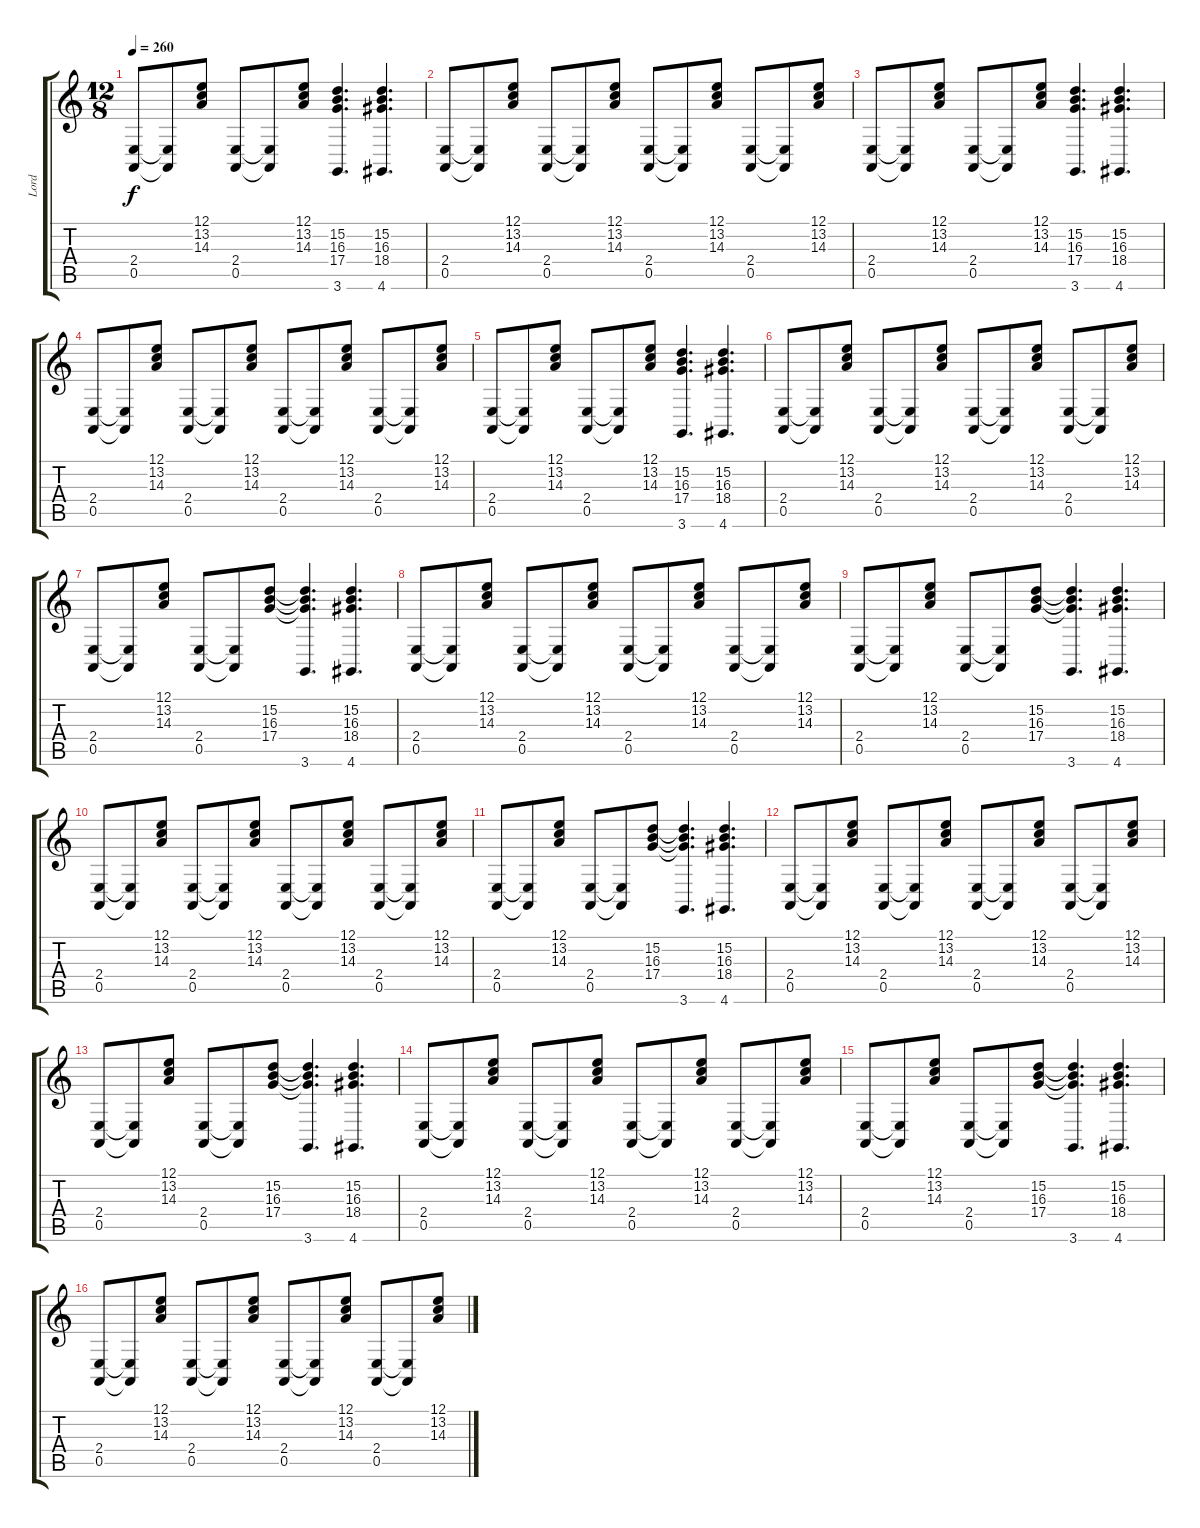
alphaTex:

\track ("Lord" "Lord") {instrument marimba}
\staff {score tabs}
\tuning (E4 B3 G3 D3 A2 E2) {hide}
\ts (12 8)
\tempo 260
\clef g2
\ks c
(2.4 0.5).8{dy f} (2.4{t} 0.5{t}).8 (12.1 13.2 14.3).8 (2.4 0.5).8 (2.4{t} 0.5{t}).8 (12.1 13.2 14.3).8 (15.2 16.3 17.4 3.6).4{d} (15.2 16.3 18.4 4.6).4{d} |
(2.4 0.5).8 (2.4{t} 0.5{t}).8 (12.1 13.2 14.3).8 (2.4 0.5).8 (2.4{t} 0.5{t}).8 (12.1 13.2 14.3).8 (2.4 0.5).8 (2.4{t} 0.5{t}).8 (12.1 13.2 14.3).8 (2.4 0.5).8 (2.4{t} 0.5{t}).8 (12.1 13.2 14.3).8 |
(2.4 0.5).8 (2.4{t} 0.5{t}).8 (12.1 13.2 14.3).8 (2.4 0.5).8 (2.4{t} 0.5{t}).8 (12.1 13.2 14.3).8 (15.2 16.3 17.4 3.6).4{d} (15.2 16.3 18.4 4.6).4{d} |
(2.4 0.5).8 (2.4{t} 0.5{t}).8 (12.1 13.2 14.3).8 (2.4 0.5).8 (2.4{t} 0.5{t}).8 (12.1 13.2 14.3).8 (2.4 0.5).8 (2.4{t} 0.5{t}).8 (12.1 13.2 14.3).8 (2.4 0.5).8 (2.4{t} 0.5{t}).8 (12.1 13.2 14.3).8 |
(2.4 0.5).8 (2.4{t} 0.5{t}).8 (12.1 13.2 14.3).8 (2.4 0.5).8 (2.4{t} 0.5{t}).8 (12.1 13.2 14.3).8 (15.2 16.3 17.4 3.6).4{d} (15.2 16.3 18.4 4.6).4{d} |
(2.4 0.5).8 (2.4{t} 0.5{t}).8 (12.1 13.2 14.3).8 (2.4 0.5).8 (2.4{t} 0.5{t}).8 (12.1 13.2 14.3).8 (2.4 0.5).8 (2.4{t} 0.5{t}).8 (12.1 13.2 14.3).8 (2.4 0.5).8 (2.4{t} 0.5{t}).8 (12.1 13.2 14.3).8 |
(2.4 0.5).8 (2.4{t} 0.5{t}).8 (12.1 13.2 14.3).8 (2.4 0.5).8 (2.4{t} 0.5{t}).8 (15.2 16.3 17.4).8 (15.2{t} 16.3{t} 17.4{t} 3.6).4{d} (15.2 16.3 18.4 4.6).4{d} |
(2.4 0.5).8 (2.4{t} 0.5{t}).8 (12.1 13.2 14.3).8 (2.4 0.5).8 (2.4{t} 0.5{t}).8 (12.1 13.2 14.3).8 (2.4 0.5).8 (2.4{t} 0.5{t}).8 (12.1 13.2 14.3).8 (2.4 0.5).8 (2.4{t} 0.5{t}).8 (12.1 13.2 14.3).8 |
(2.4 0.5).8 (2.4{t} 0.5{t}).8 (12.1 13.2 14.3).8 (2.4 0.5).8 (2.4{t} 0.5{t}).8 (15.2 16.3 17.4).8 (15.2{t} 16.3{t} 17.4{t} 3.6).4{d} (15.2 16.3 18.4 4.6).4{d} |
(2.4 0.5).8 (2.4{t} 0.5{t}).8 (12.1 13.2 14.3).8 (2.4 0.5).8 (2.4{t} 0.5{t}).8 (12.1 13.2 14.3).8 (2.4 0.5).8 (2.4{t} 0.5{t}).8 (12.1 13.2 14.3).8 (2.4 0.5).8 (2.4{t} 0.5{t}).8 (12.1 13.2 14.3).8 |
(2.4 0.5).8 (2.4{t} 0.5{t}).8 (12.1 13.2 14.3).8 (2.4 0.5).8 (2.4{t} 0.5{t}).8 (15.2 16.3 17.4).8 (15.2{t} 16.3{t} 17.4{t} 3.6).4{d} (15.2 16.3 18.4 4.6).4{d} |
(2.4 0.5).8 (2.4{t} 0.5{t}).8 (12.1 13.2 14.3).8 (2.4 0.5).8 (2.4{t} 0.5{t}).8 (12.1 13.2 14.3).8 (2.4 0.5).8 (2.4{t} 0.5{t}).8 (12.1 13.2 14.3).8 (2.4 0.5).8 (2.4{t} 0.5{t}).8 (12.1 13.2 14.3).8 |
(2.4 0.5).8 (2.4{t} 0.5{t}).8 (12.1 13.2 14.3).8 (2.4 0.5).8 (2.4{t} 0.5{t}).8 (15.2 16.3 17.4).8 (15.2{t} 16.3{t} 17.4{t} 3.6).4{d} (15.2 16.3 18.4 4.6).4{d} |
(2.4 0.5).8 (2.4{t} 0.5{t}).8 (12.1 13.2 14.3).8 (2.4 0.5).8 (2.4{t} 0.5{t}).8 (12.1 13.2 14.3).8 (2.4 0.5).8 (2.4{t} 0.5{t}).8 (12.1 13.2 14.3).8 (2.4 0.5).8 (2.4{t} 0.5{t}).8 (12.1 13.2 14.3).8 |
(2.4 0.5).8 (2.4{t} 0.5{t}).8 (12.1 13.2 14.3).8 (2.4 0.5).8 (2.4{t} 0.5{t}).8 (15.2 16.3 17.4).8 (15.2{t} 16.3{t} 17.4{t} 3.6).4{d} (15.2 16.3 18.4 4.6).4{d} |
(2.4 0.5).8 (2.4{t} 0.5{t}).8 (12.1 13.2 14.3).8 (2.4 0.5).8 (2.4{t} 0.5{t}).8 (12.1 13.2 14.3).8 (2.4 0.5).8 (2.4{t} 0.5{t}).8 (12.1 13.2 14.3).8 (2.4 0.5).8 (2.4{t} 0.5{t}).8 (12.1 13.2 14.3).8
